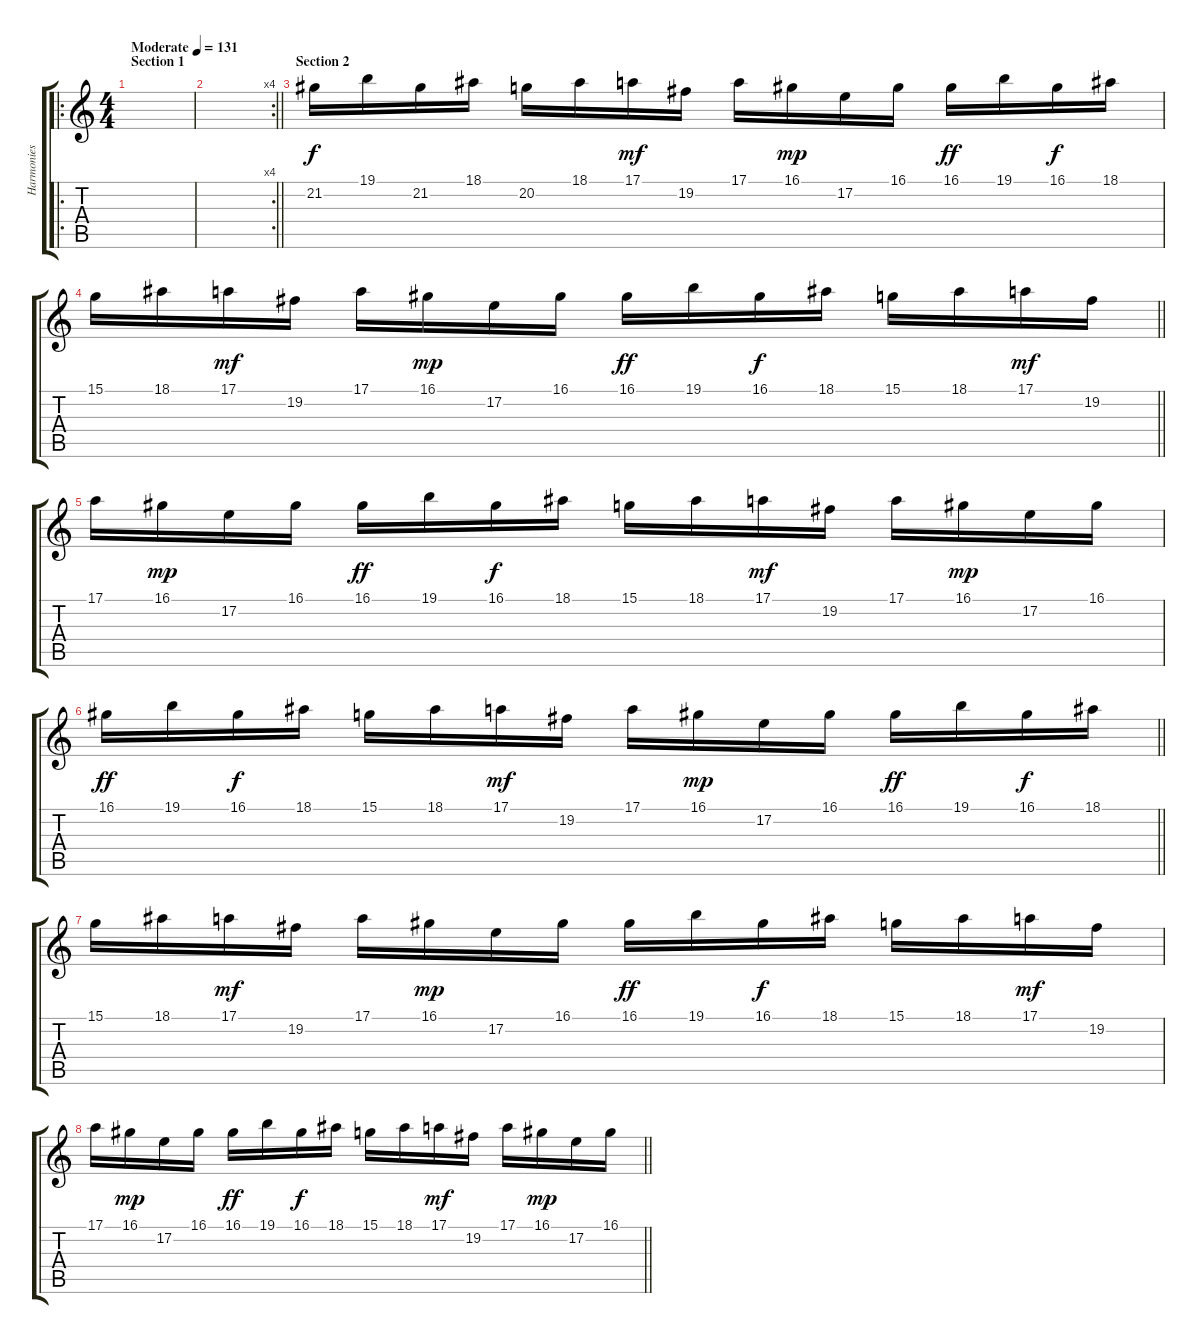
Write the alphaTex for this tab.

\track ("Harmonies 3" "Harmonies ") {instrument fx3crystal}
\staff {score tabs}
\tuning (E4 B3 G3 D3 A2 E2) {hide}
\ro
\ts (4 4)
\section ("" "Section 1")
\tempo (131 "Moderate")
\clef g2
\ks c
|
\rc 4
\barLineRight lightlight
|
\section ("" "Section 2")
21.2.16 19.1.16 21.2.16{dy f} 18.1.16 20.2.16 18.1.16 17.1.16{dy mf} 19.2.16 17.1.16 16.1.16{dy mp} 17.2.16 16.1.16 16.1.16{dy ff} 19.1.16 16.1.16{dy f} 18.1.16 |
\barLineRight lightlight
15.1.16 18.1.16 17.1.16{dy mf} 19.2.16 17.1.16 16.1.16{dy mp} 17.2.16 16.1.16 16.1.16{dy ff} 19.1.16 16.1.16{dy f} 18.1.16 15.1.16 18.1.16 17.1.16{dy mf} 19.2.16 |
17.1.16 16.1.16{dy mp} 17.2.16 16.1.16 16.1.16{dy ff} 19.1.16 16.1.16{dy f} 18.1.16 15.1.16 18.1.16 17.1.16{dy mf} 19.2.16 17.1.16 16.1.16{dy mp} 17.2.16 16.1.16 |
\barLineRight lightlight
16.1.16{dy ff} 19.1.16 16.1.16{dy f} 18.1.16 15.1.16 18.1.16 17.1.16{dy mf} 19.2.16 17.1.16 16.1.16{dy mp} 17.2.16 16.1.16 16.1.16{dy ff} 19.1.16 16.1.16{dy f} 18.1.16 |
15.1.16 18.1.16 17.1.16{dy mf} 19.2.16 17.1.16 16.1.16{dy mp} 17.2.16 16.1.16 16.1.16{dy ff} 19.1.16 16.1.16{dy f} 18.1.16 15.1.16 18.1.16 17.1.16{dy mf} 19.2.16 |
\barLineRight lightlight
17.1.16 16.1.16{dy mp} 17.2.16 16.1.16 16.1.16{dy ff} 19.1.16 16.1.16{dy f} 18.1.16 15.1.16 18.1.16 17.1.16{dy mf} 19.2.16 17.1.16 16.1.16{dy mp} 17.2.16 16.1.16
